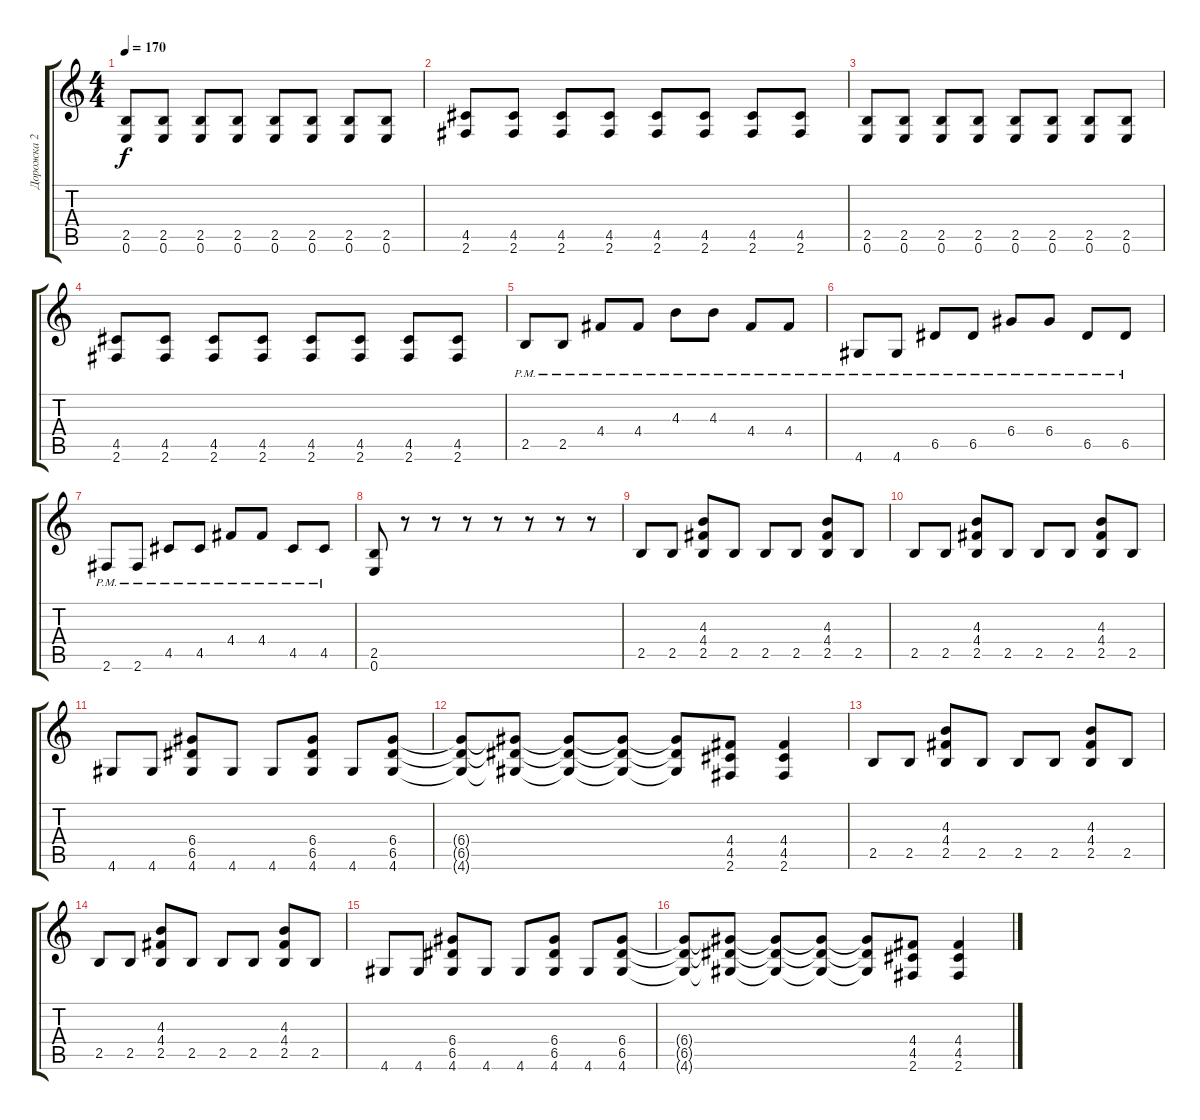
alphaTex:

\track ("Дорожка 2" "Дорожка 2") {instrument overdrivenguitar}
\staff {score tabs}
\tuning (E4 B3 G3 D3 A2 E2) {hide}
\ts (4 4)
\tempo 170
\clef g2
\ks c
(2.5 0.6).8{dy f} (2.5 0.6).8 (2.5 0.6).8 (2.5 0.6).8 (2.5 0.6).8 (2.5 0.6).8 (2.5 0.6).8 (2.5 0.6).8 |
(4.5 2.6).8 (4.5 2.6).8 (4.5 2.6).8 (4.5 2.6).8 (4.5 2.6).8 (4.5 2.6).8 (4.5 2.6).8 (4.5 2.6).8 |
(2.5 0.6).8 (2.5 0.6).8 (2.5 0.6).8 (2.5 0.6).8 (2.5 0.6).8 (2.5 0.6).8 (2.5 0.6).8 (2.5 0.6).8 |
(4.5 2.6).8 (4.5 2.6).8 (4.5 2.6).8 (4.5 2.6).8 (4.5 2.6).8 (4.5 2.6).8 (4.5 2.6).8 (4.5 2.6).8 |
2.5{pm}.8 2.5{pm}.8 4.4{pm}.8 4.4{pm}.8 4.3{pm}.8 4.3{pm}.8 4.4{pm}.8 4.4{pm}.8 |
4.6{pm}.8 4.6{pm}.8 6.5{pm}.8 6.5{pm}.8 6.4{pm}.8 6.4{pm}.8 6.5{pm}.8 6.5{pm}.8 |
2.6{pm}.8 2.6{pm}.8 4.5{pm}.8 4.5{pm}.8 4.4{pm}.8 4.4{pm}.8 4.5{pm}.8 4.5{pm}.8 |
(2.5 0.6).8 r.8 r.8 r.8 r.8 r.8 r.8 r.8 |
2.5.8 2.5.8 (4.3 4.4 2.5).8 2.5.8 2.5.8 2.5.8 (4.3 4.4 2.5).8 2.5.8 |
2.5.8 2.5.8 (4.3 4.4 2.5).8 2.5.8 2.5.8 2.5.8 (4.3 4.4 2.5).8 2.5.8 |
4.6.8 4.6.8 (6.4 6.5 4.6).8 4.6.8 4.6.8 (6.4 6.5 4.6).8 4.6.8 (6.4 6.5 4.6).8 |
(6.4{t} 6.5{t} 4.6{t}).8 (6.4{t} 6.5{t} 4.6{t}).8 (6.4{t} 6.5{t} 4.6{t}).8 (6.4{t} 6.5{t} 4.6{t}).8 (6.4{t} 6.5{t} 4.6{t}).8 (4.4 4.5 2.6).8 (4.4 4.5 2.6).4 |
2.5.8 2.5.8 (4.3 4.4 2.5).8 2.5.8 2.5.8 2.5.8 (4.3 4.4 2.5).8 2.5.8 |
2.5.8 2.5.8 (4.3 4.4 2.5).8 2.5.8 2.5.8 2.5.8 (4.3 4.4 2.5).8 2.5.8 |
4.6.8 4.6.8 (6.4 6.5 4.6).8 4.6.8 4.6.8 (6.4 6.5 4.6).8 4.6.8 (6.4 6.5 4.6).8 |
(6.4{t} 6.5{t} 4.6{t}).8 (6.4{t} 6.5{t} 4.6{t}).8 (6.4{t} 6.5{t} 4.6{t}).8 (6.4{t} 6.5{t} 4.6{t}).8 (6.4{t} 6.5{t} 4.6{t}).8 (4.4 4.5 2.6).8 (4.4 4.5 2.6).4
